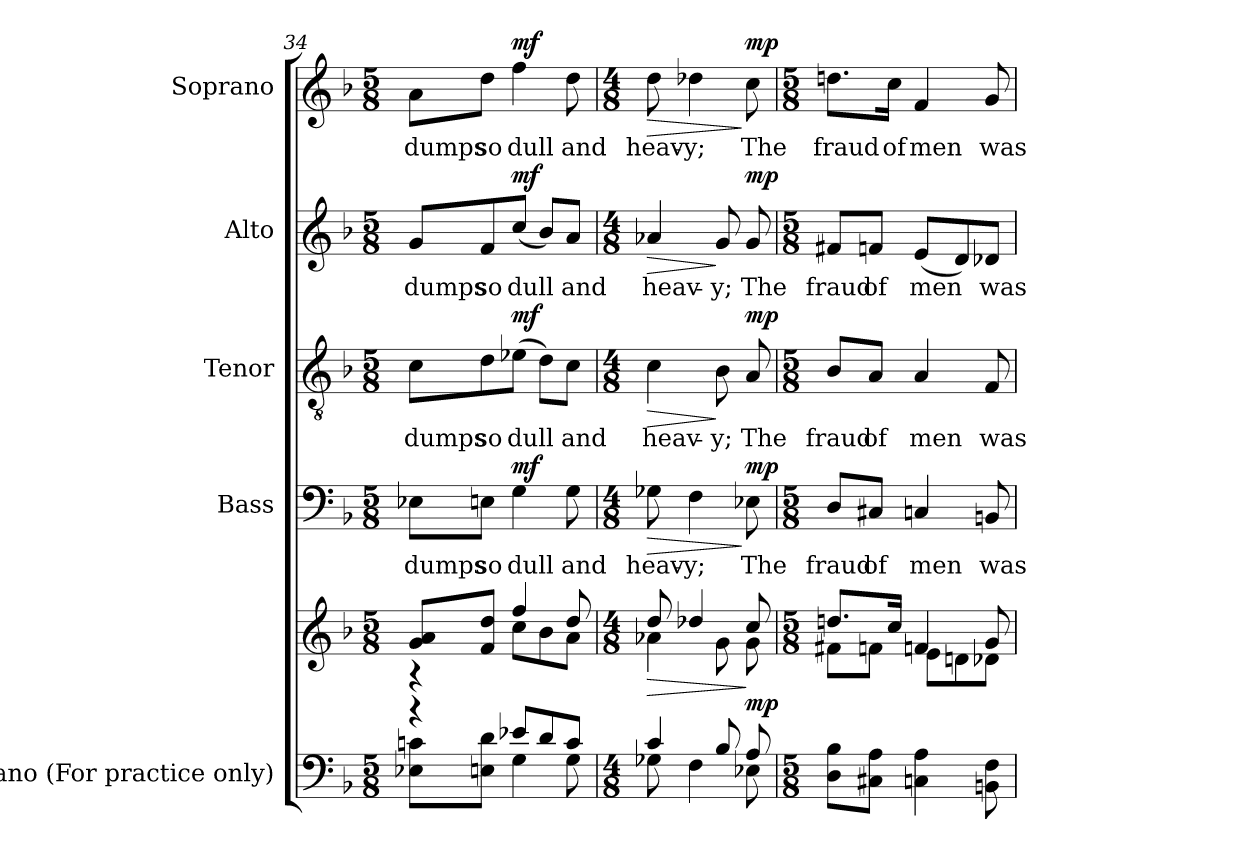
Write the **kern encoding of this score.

**kern	**kern	**dynam	**kern	**text	**dynam	**kern	**text	**dynam	**kern	**text	**dynam	**kern	**text	**dynam
*part5	*part5	*part5	*part4	*part4	*part4	*part3	*part3	*part3	*part2	*part2	*part2	*part1	*part1	*part1
*staff6	*staff5	*staff5/6	*staff4	*staff4	*staff4	*staff3	*staff3	*staff3	*staff2	*staff2	*staff2	*staff1	*staff1	*staff1
*I"Piano (For practice only)	*	*	*I"Bass	*	*	*I"Tenor	*	*	*I"Alto	*	*	*I"Soprano	*	*
*I'Pno.	*	*	*I'B.	*	*	*I'T.	*	*	*I'A.	*	*	*I'S.	*	*
*clefF4	*clefG2	*	*clefF4	*	*	*clefGv2	*	*	*clefG2	*	*	*clefG2	*	*
*	*	*	*	*	*	*ITrd7c12	*	*	*	*	*	*	*	*
*k[b-]	*k[b-]	*	*k[b-]	*	*	*k[b-]	*	*	*k[b-]	*	*	*k[b-]	*	*
*F:	*F:	*	*F:	*	*	*F:	*	*	*F:	*	*	*F:	*	*
*M5/8	*M5/8	*	*M5/8	*	*	*M5/8	*	*	*M5/8	*	*	*M5/8	*	*
=34	=34	=34	=34	=34	=34	=34	=34	=34	=34	=34	=34	=34	=34	=34
*^	*^	*	*	*	*	*	*	*	*	*	*	*	*	*
!	!	!	!	!	!	!LO:LY:b:color=#000000	!	!	!	!	!	!	!	!	!	!
!	!	!	!	!	!	!	!	!	!LO:LY:b:color=#000000	!	!	!	!	!	!	!
!	!	!	!	!	!	!	!	!	!	!	!	!LO:LY:b:color=#000000	!	!	!	!
!	!	!	!	!	!	!	!	!	!	!	!	!	!	!	!LO:LY:b:color=#000000	!
4r	8E-Xi\ 8cniL	8gi/ 8aiL	4r	.	8E-Xi\L	dumps	.	8Ci\L	dumps	.	8gi/L	dumps	.	8ai\L	dumps	.
!	!	!	!	!	!	!LO:LY:b:color=#000000	!	!	!	!	!	!	!	!	!	!
!	!	!	!	!	!	!	!	!	!LO:LY:b:color=#000000	!	!	!	!	!	!	!
!	!	!	!	!	!	!	!	!	!	!	!	!LO:LY:b:color=#000000	!	!	!	!
!	!	!	!	!	!	!	!	!	!	!	!	!	!	!	!LO:LY:b:color=#000000	!
.	8Eni\ 8diJ	8fi/ 8ddiJ	.	.	8Eni\J	so	.	8Di\	so	.	8fi/	so	.	8ddi\J	so	.
!	!	!	!	!	!	!LO:LY:b:color=#000000	!	!	!	!	!	!	!	!	!	!
!	!	!	!	!	!	!	!	!	!LO:LY:b:color=#000000	!	!	!	!	!	!	!
!	!	!	!	!	!	!	!	!	!	!	!	!LO:LY:b:color=#000000	!	!	!	!
!	!	!	!	!	!	!	!	!	!	!	!	!	!	!	!LO:LY:b:color=#000000	!
8e-Xi/L	4Gi\	4ffi/	8cci\L	.	4Gi\	dull	mf	(8E-Xi\J	dull	mf	(8cci/J	dull	mf	4ffi\	dull	mf
8di/	.	.	8b-i\	.	.	.	.	8Di\L)	.	.	8b-i/L)	.	.	.	.	.
!	!	!	!	!	!	!LO:LY:b:color=#000000	!	!	!	!	!	!	!	!	!	!
!	!	!	!	!	!	!	!	!	!LO:LY:b:color=#000000	!	!	!	!	!	!	!
!	!	!	!	!	!	!	!	!	!	!	!	!LO:LY:b:color=#000000	!	!	!	!
!	!	!	!	!	!	!	!	!	!	!	!	!	!	!	!LO:LY:b:color=#000000	!
8ci/J	8Gi\	8ddi/	8ai\J	.	8Gi\	and	.	8Ci\J	and	.	8ai/J	and	.	8ddi\	and	.
=35	=35	=35	=35	=35	=35	=35	=35	=35	=35	=35	=35	=35	=35	=35	=35	=35
*M4/8	*	*M4/8	*	*	*M4/8	*	*	*M4/8	*	*	*M4/8	*	*	*M4/8	*	*
!	!	!	!	!LO:HP:b	!	!	!	!	!	!	!	!	!	!	!	!
!	!	!	!	!	!	!LO:LY:b:color=#000000	!LO:HP:b	!	!	!	!	!	!	!	!	!
!	!	!	!	!	!	!	!	!	!LO:LY:b:color=#000000	!LO:HP:b	!	!	!	!	!	!
!	!	!	!	!	!	!	!	!	!	!	!	!LO:LY:b:color=#000000	!LO:HP:b	!	!	!
!	!	!	!	!	!	!	!	!	!	!	!	!	!	!	!LO:LY:b:color=#000000	!LO:HP:b
4ci/	8G-Xi\	8ddi/	4a-Xi\	>	8G-Xi\	heav-	>	4Ci\	heav-	>	4a-Xi/	heav-	>	8ddi\	heav-	>
!	!	!	!	!	!	!LO:LY:b:color=#000000	!	!	!	!	!	!	!	!	!	!
!	!	!	!	!	!	!	!	!	!	!	!	!	!	!	!LO:LY:b:color=#000000	!
.	4Fi\	4dd-Xi/	.	.	4Fi\	-y;	.	.	.	.	.	.	.	4dd-Xi\	-y;	.
!	!	!	!	!	!	!	!	!	!LO:LY:b:color=#000000	!	!	!	!	!	!	!
!	!	!	!	!	!	!	!	!	!	!	!	!LO:LY:b:color=#000000	!	!	!	!
8B-i/	.	.	8gi\	.	.	.	.	8BB-i\	-y;	]	8gi/	-y;	]	.	.	.
!	!	!	!	!	!	!LO:LY:b:color=#000000	!	!	!	!	!	!	!	!	!	!
!	!	!	!	!	!	!	!	!	!LO:LY:b:color=#000000	!	!	!	!	!	!	!
!	!	!	!	!	!	!	!	!	!	!	!	!LO:LY:b:color=#000000	!	!	!	!
!	!	!	!	!	!	!	!	!	!	!	!	!	!	!	!LO:LY:b:color=#000000	!
8Ai/	8E-Xi\	8cci/	8gi\	] mp	8E-Xi\	The	] mp	8AAi/	The	mp	8gi/	The	mp	8cci\	The	] mp
*v	*v	*	*	*	*	*	*	*	*	*	*	*	*	*	*	*
!!LO:LB:g=z
=36	=36	=36	=36	=36	=36	=36	=36	=36	=36	=36	=36	=36	=36	=36	=36
*M5/8	*M5/8	*	*	*M5/8	*	*	*M5/8	*	*	*M5/8	*	*	*M5/8	*	*
*^	*	*	*	*	*	*	*	*	*	*	*	*	*	*	*
!	!	!	!	!	!	!LO:LY:b:color=#000000	!	!	!	!	!	!	!	!	!	!
*v	*v	*	*	*	*	*	*	*	*	*	*	*	*	*	*	*
*^	*	*	*	*	*	*	*	*	*	*	*	*	*	*	*
!	!	!	!	!	!	!	!	!	!LO:LY:b:color=#000000	!	!	!	!	!	!	!
*v	*v	*	*	*	*	*	*	*	*	*	*	*	*	*	*	*
*^	*	*	*	*	*	*	*	*	*	*	*	*	*	*	*
!	!	!	!	!	!	!	!	!	!	!	!	!LO:LY:b:color=#000000	!	!	!	!
*v	*v	*	*	*	*	*	*	*	*	*	*	*	*	*	*	*
*^	*	*	*	*	*	*	*	*	*	*	*	*	*	*	*
!	!	!	!	!	!	!	!	!	!	!	!	!	!	!	!LO:LY:b:color=#000000	!
*v	*v	*	*	*	*	*	*	*	*	*	*	*	*	*	*	*
8Di\ 8B-iL	8.ddni/L	8f#Xi\L	.	8Di/L	fraud	.	8BB-i/L	fraud	.	8f#Xi/L	fraud	.	8.ddni\L	fraud	.
!	!	!	!	!	!LO:LY:b:color=#000000	!	!	!	!	!	!	!	!	!	!
!	!	!	!	!	!	!	!	!LO:LY:b:color=#000000	!	!	!	!	!	!	!
!	!	!	!	!	!	!	!	!	!	!	!LO:LY:b:color=#000000	!	!	!	!
8C#Xi\ 8AiJ	.	8fni\J	.	8C#Xi/J	of	.	8AAi/J	of	.	8fni/J	of	.	.	.	.
!	!	!	!	!	!	!	!	!	!	!	!	!	!	!LO:LY:b:color=#000000	!
.	16cci/Jk	.	.	.	.	.	.	.	.	.	.	.	16cci\Jk	of	.
!	!	!	!	!	!LO:LY:b:color=#000000	!	!	!	!	!	!	!	!	!	!
!	!	!	!	!	!	!	!	!LO:LY:b:color=#000000	!	!	!	!	!	!	!
!	!	!	!	!	!	!	!	!	!	!	!LO:LY:b:color=#000000	!	!	!	!
!	!	!	!	!	!	!	!	!	!	!	!	!	!	!LO:LY:b:color=#000000	!
4Cni\ 4Ai	4fni/	8ei\L	.	4Cni/	men	.	4AAi/	men	.	(8ei/L	men	.	4fi/	men	.
.	.	8dni\	.	.	.	.	.	.	.	8di/)	.	.	.	.	.
!	!	!	!	!	!LO:LY:b:color=#000000	!	!	!	!	!	!	!	!	!	!
!	!	!	!	!	!	!	!	!LO:LY:b:color=#000000	!	!	!	!	!	!	!
!	!	!	!	!	!	!	!	!	!	!	!LO:LY:b:color=#000000	!	!	!	!
!	!	!	!	!	!	!	!	!	!	!	!	!	!	!LO:LY:b:color=#000000	!
8BBni\ 8Fi	8gi/	8d-Xi\J	.	8BBni/	was	.	8FFi/	was	.	8d-Xi/J	was	.	8gi/	was	.
*	*v	*v	*	*	*	*	*	*	*	*	*	*	*	*	*
=	=	=	=	=	=	=	=	=	=	=	=	=	=	=
*-	*-	*-	*-	*-	*-	*-	*-	*-	*-	*-	*-	*-	*-	*-
